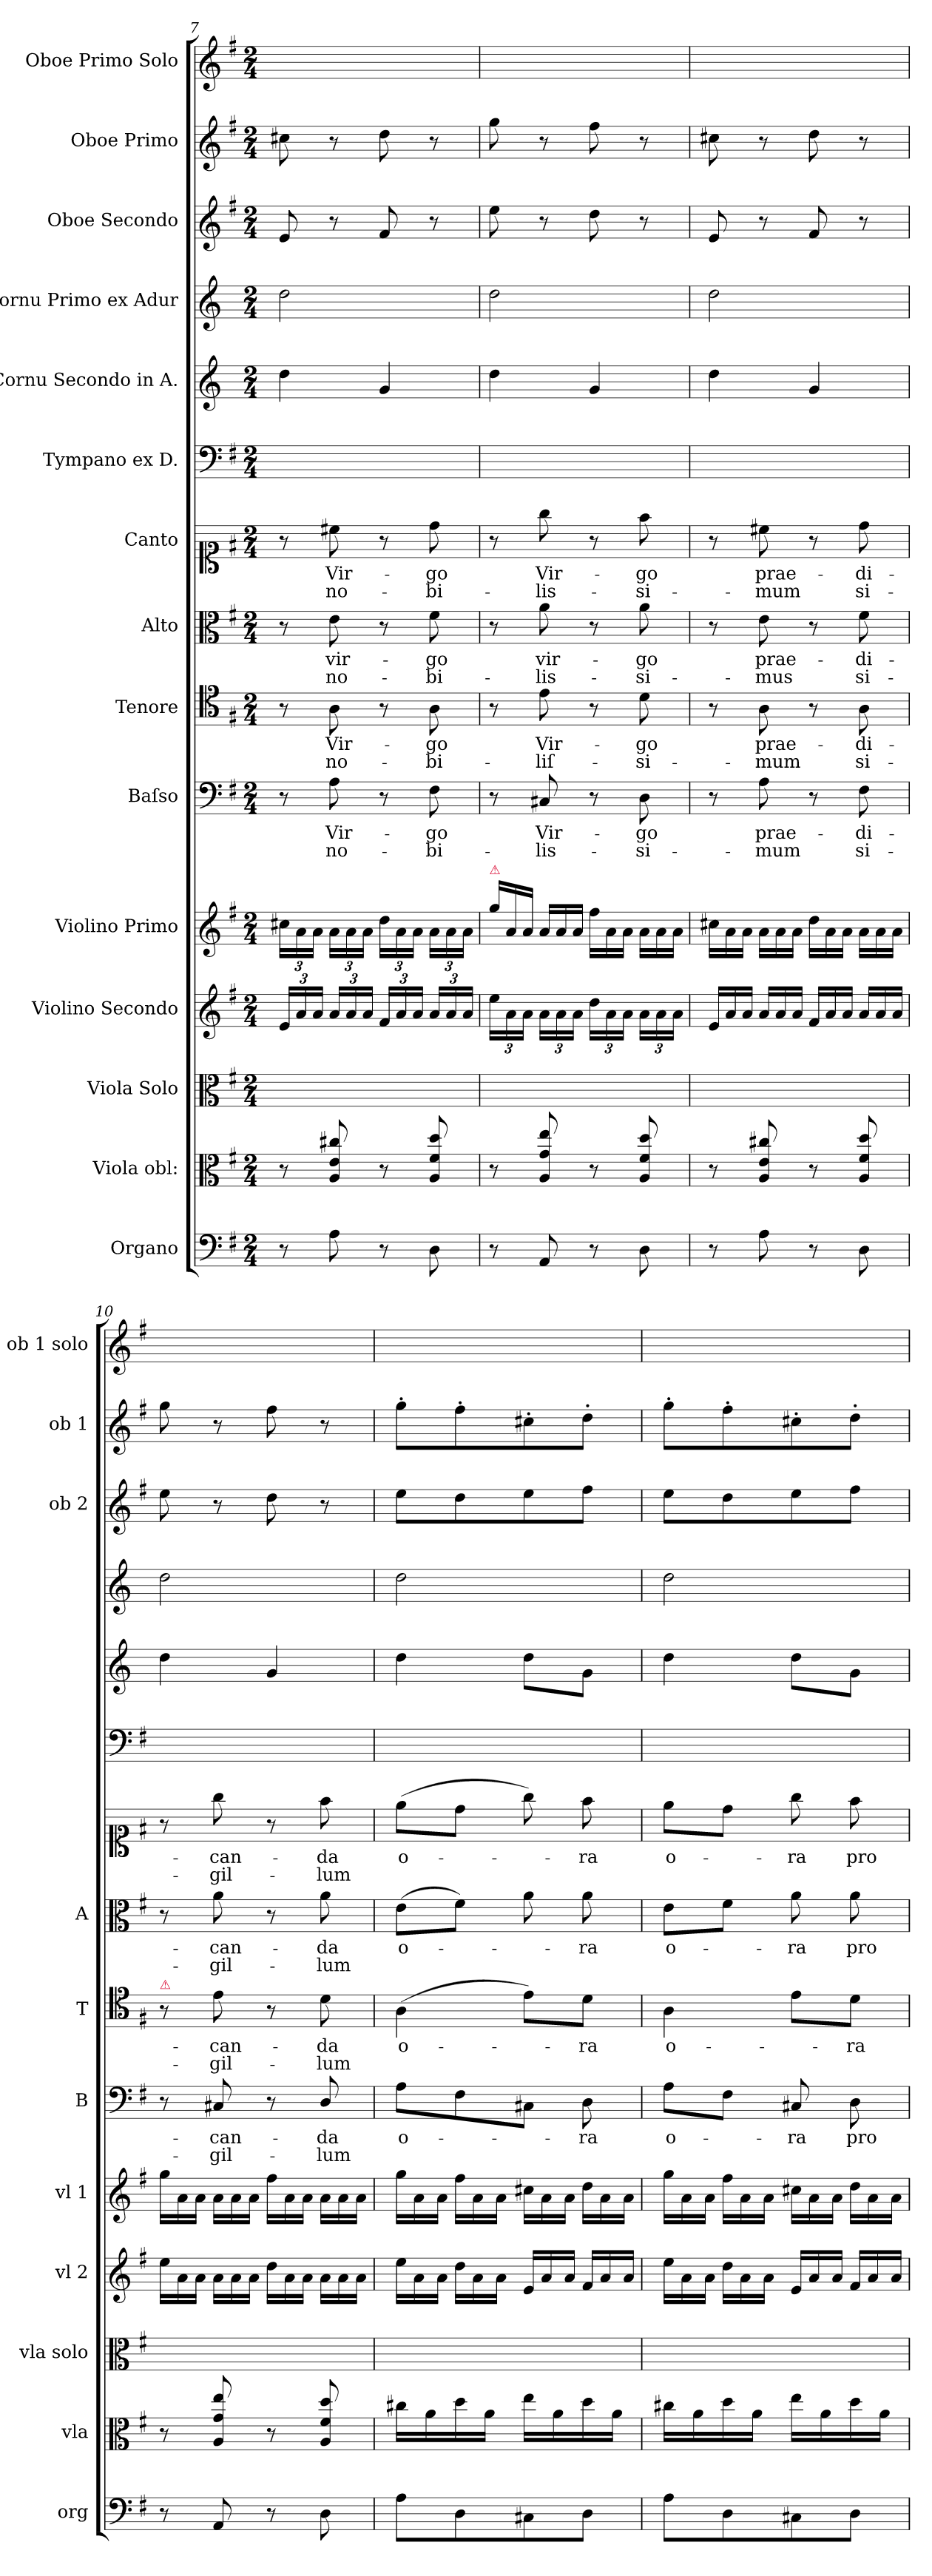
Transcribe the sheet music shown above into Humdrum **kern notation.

**kern	**kern	**kern	**kern	**kern	**dynam	**kern	**text	**text	**kern	**text	**text	**kern	**text	**text	**kern	**text	**text	**kern	**kern	**dynam	**kern	**dynam	**kern	**kern	**kern
*part15	*part14	*part13	*part12	*part11	*part11	*part10	*part10	*part10	*part9	*part9	*part9	*part8	*part8	*part8	*part7	*part7	*part7	*part6	*part5	*part5	*part4	*part4	*part3	*part2	*part1
*staff15	*staff14	*staff13	*staff12	*staff11	*staff11	*staff10	*staff10	*staff10	*staff9	*staff9	*staff9	*staff8	*staff8	*staff8	*staff7	*staff7	*staff7	*staff6	*staff5	*staff5	*staff4	*staff4	*staff3	*staff2	*staff1
*I"Organo	*I"Viola obl:	*I"Viola Solo	*I"Violino Secondo	*I"Violino Primo	*	*I"Baſso	*	*	*I"Tenore	*	*	*I"Alto	*	*	*I"Canto	*	*	*I"Tympano ex D.	*I"Cornu Secondo in A.	*	*I"Cornu Primo ex Adur	*	*I"Oboe Secondo	*I"Oboe Primo	*I"Oboe Primo Solo
*I'org	*I'vla	*I'vla solo	*I'vl 2	*I'vl 1	*	*I'B	*	*	*I'T	*	*	*I'A	*	*	*	*	*	*	*	*	*	*	*I'ob 2	*I'ob 1	*I'ob 1 solo
*clefF4	*clefC3	*clefC3	*clefG2	*clefG2	*	*clefF4	*	*	*clefC4	*	*	*clefC3	*	*	*clefC1	*	*	*clefF4	*clefG2	*	*clefG2	*	*clefG2	*clefG2	*clefG2
*	*	*	*	*	*	*	*	*	*	*	*	*	*	*	*	*	*	*	*ITrd3c5	*	*ITrd3c5	*	*	*	*
*k[f#]	*k[f#]	*k[f#]	*k[f#]	*k[f#]	*	*k[f#]	*	*	*k[f#]	*	*	*k[f#]	*	*	*k[f#]	*	*	*k[f#]	*k[f#]	*	*k[f#]	*	*k[f#]	*k[f#]	*k[f#]
*G:	*G:	*G:	*G:	*G:	*	*G:	*	*	*G:	*	*	*G:	*	*	*G:	*	*	*G:	*G:	*	*G:	*	*G:	*G:	*G:
*M2/4	*M2/4	*M2/4	*M2/4	*M2/4	*	*M2/4	*	*	*M2/4	*	*	*M2/4	*	*	*M2/4	*	*	*M2/4	*M2/4	*	*M2/4	*	*M2/4	*M2/4	*M2/4
=7	=7	=7	=7	=7	=7	=7	=7	=7	=7	=7	=7	=7	=7	=7	=7	=7	=7	=7	=7	=7	=7	=7	=7	=7	=7
8r	8r	2ryy	24e/LL	24cc#X\LL	.	8r	.	.	8r	.	.	8r	.	.	8r	.	.	2ryy	4a\	.	2a\	.	8e/	8cc#X\	2ryy
.	.	.	24a/	24a\	.	.	.	.	.	.	.	.	.	.	.	.	.	.	.	.	.	.	.	.	.
.	.	.	24a/JJ	24a\JJ	.	.	.	.	.	.	.	.	.	.	.	.	.	.	.	.	.	.	.	.	.
8A\	8A/ 8e/ 8cc#X/	.	24a/LL	24a\LL	.	8A\	Vir-	no-	8A\	Vir-	no-	8e\	vir-	no-	8cc#X\	Vir-	no-	.	.	.	.	.	8r	8r	.
.	.	.	24a/	24a\	.	.	.	.	.	.	.	.	.	.	.	.	.	.	.	.	.	.	.	.	.
.	.	.	24a/JJ	24a\JJ	.	.	.	.	.	.	.	.	.	.	.	.	.	.	.	.	.	.	.	.	.
8r	8r	.	24f#/LL	24dd\LL	.	8r	.	.	8r	.	.	8r	.	.	8r	.	.	.	4d/	.	.	.	8f#/	8dd\	.
.	.	.	24a/	24a\	.	.	.	.	.	.	.	.	.	.	.	.	.	.	.	.	.	.	.	.	.
.	.	.	24a/JJ	24a\JJ	.	.	.	.	.	.	.	.	.	.	.	.	.	.	.	.	.	.	.	.	.
8D\	8A/ 8f#/ 8dd/	.	24a/LL	24a\LL	.	8F#\	-go	-bi-	8A\	-go	-bi-	8f#\	-go	-bi-	8dd\	-go	-bi-	.	.	.	.	.	8r	8r	.
.	.	.	24a/	24a\	.	.	.	.	.	.	.	.	.	.	.	.	.	.	.	.	.	.	.	.	.
.	.	.	24a/JJ	24a\JJ	.	.	.	.	.	.	.	.	.	.	.	.	.	.	.	.	.	.	.	.	.
=8	=8	=8	=8	=8	=8	=8	=8	=8	=8	=8	=8	=8	=8	=8	=8	=8	=8	=8	=8	=8	=8	=8	=8	=8	=8
*	*	*	*	*Xtuplet	*	*	*	*	*	*	*	*	*	*	*	*	*	*	*	*	*	*	*	*	*
!	!	!	!	!LO:TX:a:color=crimson:t=⚠	!	!	!	!	!	!	!	!	!	!	!	!	!	!	!	!	!	!	!	!	!
8r	8r	2ryy	24ee\LL	24gg\LL	.	8r	.	.	8r	.	.	8r	.	.	8r	.	.	2ryy	4a\	.	2a\	.	8ee\	8gg\	2ryy
.	.	.	24a\	24a/	.	.	.	.	.	.	.	.	.	.	.	.	.	.	.	.	.	.	.	.	.
.	.	.	24a\JJ	24a/JJ	.	.	.	.	.	.	.	.	.	.	.	.	.	.	.	.	.	.	.	.	.
8AA/	8A/ 8g/ 8ee/	.	24a\LL	24a/LL	.	8C#X/	Vir-	-lis-	8e\	Vir-	-liſ-	8a\	vir-	-lis-	8gg\	Vir-	-lis-	.	.	.	.	.	8r	8r	.
.	.	.	24a\	24a/	.	.	.	.	.	.	.	.	.	.	.	.	.	.	.	.	.	.	.	.	.
.	.	.	24a\JJ	24a/JJ	.	.	.	.	.	.	.	.	.	.	.	.	.	.	.	.	.	.	.	.	.
8r	8r	.	24dd\LL	24ff#\LL	.	8r	.	.	8r	.	.	8r	.	.	8r	.	.	.	4d/	.	.	.	8dd\	8ff#\	.
.	.	.	24a\	24a\	.	.	.	.	.	.	.	.	.	.	.	.	.	.	.	.	.	.	.	.	.
.	.	.	24a\JJ	24a\JJ	.	.	.	.	.	.	.	.	.	.	.	.	.	.	.	.	.	.	.	.	.
8D\	8A/ 8f#/ 8dd/	.	24a\LL	24a\LL	.	8D\	-go	-si-	8d\	-go	-si-	8a\	-go	-si-	8ff#\	-go	-si-	.	.	.	.	.	8r	8r	.
.	.	.	24a\	24a\	.	.	.	.	.	.	.	.	.	.	.	.	.	.	.	.	.	.	.	.	.
.	.	.	24a\JJ	24a\JJ	.	.	.	.	.	.	.	.	.	.	.	.	.	.	.	.	.	.	.	.	.
=9	=9	=9	=9	=9	=9	=9	=9	=9	=9	=9	=9	=9	=9	=9	=9	=9	=9	=9	=9	=9	=9	=9	=9	=9	=9
*	*	*	*Xtuplet	*	*	*	*	*	*	*	*	*	*	*	*	*	*	*	*	*	*	*	*	*	*
!	!	!	!	!	!LO:DY:b	!	!	!	!	!	!	!	!	!	!	!	!	!	!	!LO:DY:b	!	!LO:DY:b	!	!	!
8r	8r	2ryy	24e/LL	24cc#X\LL	po	8r	.	.	8r	.	.	8r	.	.	8r	.	.	2ryy	4a\	po	2a\	po	8e/	8cc#X\	2ryy
.	.	.	24a/	24a\	.	.	.	.	.	.	.	.	.	.	.	.	.	.	.	.	.	.	.	.	.
.	.	.	24a/JJ	24a\JJ	.	.	.	.	.	.	.	.	.	.	.	.	.	.	.	.	.	.	.	.	.
8A\	8A/ 8e/ 8cc#X/	.	24a/LL	24a\LL	.	8A\	prae-	-mum	8A\	prae-	-mum	8e\	prae-	-mus	8cc#X\	prae-	-mum	.	.	.	.	.	8r	8r	.
.	.	.	24a/	24a\	.	.	.	.	.	.	.	.	.	.	.	.	.	.	.	.	.	.	.	.	.
.	.	.	24a/JJ	24a\JJ	.	.	.	.	.	.	.	.	.	.	.	.	.	.	.	.	.	.	.	.	.
8r	8r	.	24f#/LL	24dd\LL	.	8r	.	.	8r	.	.	8r	.	.	8r	.	.	.	4d/	.	.	.	8f#/	8dd\	.
.	.	.	24a/	24a\	.	.	.	.	.	.	.	.	.	.	.	.	.	.	.	.	.	.	.	.	.
.	.	.	24a/JJ	24a\JJ	.	.	.	.	.	.	.	.	.	.	.	.	.	.	.	.	.	.	.	.	.
8D\	8A/ 8f#/ 8dd/	.	24a/LL	24a\LL	.	8F#\	-di-	si-	8A\	-di-	si-	8f#\	-di-	si-	8dd\	-di-	si-	.	.	.	.	.	8r	8r	.
.	.	.	24a/	24a\	.	.	.	.	.	.	.	.	.	.	.	.	.	.	.	.	.	.	.	.	.
.	.	.	24a/JJ	24a\JJ	.	.	.	.	.	.	.	.	.	.	.	.	.	.	.	.	.	.	.	.	.
=10	=10	=10	=10	=10	=10	=10	=10	=10	=10	=10	=10	=10	=10	=10	=10	=10	=10	=10	=10	=10	=10	=10	=10	=10	=10
!	!	!	!	!	!	!	!	!	!LO:TX:a:color=crimson:t=⚠	!	!	!	!	!	!	!	!	!	!	!	!	!	!	!	!
8r	8r	2ryy	24ee\LL	24gg\LL	.	8r	.	.	8r	.	.	8r	.	.	8r	.	.	2ryy	4a\	.	2a\	.	8ee\	8gg\	2ryy
.	.	.	24a\	24a\	.	.	.	.	.	.	.	.	.	.	.	.	.	.	.	.	.	.	.	.	.
.	.	.	24a\JJ	24a\JJ	.	.	.	.	.	.	.	.	.	.	.	.	.	.	.	.	.	.	.	.	.
8AA/	8A/ 8g/ 8ee/	.	24a\LL	24a\LL	.	8C#X/	-can-	-gil-	8e\	-can-	-gil-	8a\	-can-	-gil-	8gg\	-can-	-gil-	.	.	.	.	.	8r	8r	.
.	.	.	24a\	24a\	.	.	.	.	.	.	.	.	.	.	.	.	.	.	.	.	.	.	.	.	.
.	.	.	24a\JJ	24a\JJ	.	.	.	.	.	.	.	.	.	.	.	.	.	.	.	.	.	.	.	.	.
8r	8r	.	24dd\LL	24ff#\LL	.	8r	.	.	8r	.	.	8r	.	.	8r	.	.	.	4d/	.	.	.	8dd\	8ff#\	.
.	.	.	24a\	24a\	.	.	.	.	.	.	.	.	.	.	.	.	.	.	.	.	.	.	.	.	.
.	.	.	24a\JJ	24a\JJ	.	.	.	.	.	.	.	.	.	.	.	.	.	.	.	.	.	.	.	.	.
8D\	8A/ 8f#/ 8dd/	.	24a\LL	24a\LL	.	8D/	-da	-lum	8d\	-da	-lum	8a\	-da	-lum	8ff#\	-da	-lum	.	.	.	.	.	8r	8r	.
.	.	.	24a\	24a\	.	.	.	.	.	.	.	.	.	.	.	.	.	.	.	.	.	.	.	.	.
.	.	.	24a\JJ	24a\JJ	.	.	.	.	.	.	.	.	.	.	.	.	.	.	.	.	.	.	.	.	.
=11	=11	=11	=11	=11	=11	=11	=11	=11	=11	=11	=11	=11	=11	=11	=11	=11	=11	=11	=11	=11	=11	=11	=11	=11	=11
!	!	!	!	!	!LO:DY:b	!	!	!	!	!	!	!	!	!	!	!	!	!	!	!LO:DY:b	!	!LO:DY:b	!	!	!
8A\L	16cc#X\LL	2ryy	24ee\LL	24gg\LL	for.	8A\L	o-	.	(4A\	o-	.	(8e\L	o-	.	(8ee\L	o-	.	2ryy	4a\	for	2a\	for	8ee\L	8gg'\L	2ryy
.	.	.	24a\	24a\	.	.	.	.	.	.	.	.	.	.	.	.	.	.	.	.	.	.	.	.	.
.	16a\	.	.	.	.	.	.	.	.	.	.	.	.	.	.	.	.	.	.	.	.	.	.	.	.
.	.	.	24a\JJ	24a\JJ	.	.	.	.	.	.	.	.	.	.	.	.	.	.	.	.	.	.	.	.	.
8D\	16dd\	.	24dd\LL	24ff#\LL	.	8F#\	.	.	.	.	.	8f#\J)	.	.	8dd\J	.	.	.	.	.	.	.	8dd\	8ff#'\	.
.	.	.	24a\	24a\	.	.	.	.	.	.	.	.	.	.	.	.	.	.	.	.	.	.	.	.	.
.	16a\JJ	.	.	.	.	.	.	.	.	.	.	.	.	.	.	.	.	.	.	.	.	.	.	.	.
.	.	.	24a\JJ	24a\JJ	.	.	.	.	.	.	.	.	.	.	.	.	.	.	.	.	.	.	.	.	.
8C#X\	16ee\LL	.	24e/LL	24cc#X\LL	.	8C#X\J	.	.	8e\L)	.	.	8a\	.	.	8gg\)	.	.	.	8a\L	.	.	.	8ee\	8cc#X'\	.
.	.	.	24a/	24a\	.	.	.	.	.	.	.	.	.	.	.	.	.	.	.	.	.	.	.	.	.
.	16a\	.	.	.	.	.	.	.	.	.	.	.	.	.	.	.	.	.	.	.	.	.	.	.	.
.	.	.	24a/JJ	24a\JJ	.	.	.	.	.	.	.	.	.	.	.	.	.	.	.	.	.	.	.	.	.
8D\J	16dd\	.	24f#/LL	24dd\LL	.	8D\	-ra	.	8d\J	-ra	.	8a\	-ra	.	8ff#\	-ra	.	.	8d\J	.	.	.	8ff#\J	8dd'\J	.
.	.	.	24a/	24a\	.	.	.	.	.	.	.	.	.	.	.	.	.	.	.	.	.	.	.	.	.
.	16a\JJ	.	.	.	.	.	.	.	.	.	.	.	.	.	.	.	.	.	.	.	.	.	.	.	.
.	.	.	24a/JJ	24a\JJ	.	.	.	.	.	.	.	.	.	.	.	.	.	.	.	.	.	.	.	.	.
=12	=12	=12	=12	=12	=12	=12	=12	=12	=12	=12	=12	=12	=12	=12	=12	=12	=12	=12	=12	=12	=12	=12	=12	=12	=12
8A\L	16cc#X\LL	2ryy	24ee\LL	24gg\LL	.	8A\L	o-	.	4A\	o-	.	8e\L	o-	.	8ee\L	o-	.	2ryy	4a\	.	2a\	.	8ee\L	8gg'\L	2ryy
.	.	.	24a\	24a\	.	.	.	.	.	.	.	.	.	.	.	.	.	.	.	.	.	.	.	.	.
.	16a\	.	.	.	.	.	.	.	.	.	.	.	.	.	.	.	.	.	.	.	.	.	.	.	.
.	.	.	24a\JJ	24a\JJ	.	.	.	.	.	.	.	.	.	.	.	.	.	.	.	.	.	.	.	.	.
8D\	16dd\	.	24dd\LL	24ff#\LL	.	8F#\J	.	.	.	.	.	8f#\J	.	.	8dd\J	.	.	.	.	.	.	.	8dd\	8ff#'\	.
.	.	.	24a\	24a\	.	.	.	.	.	.	.	.	.	.	.	.	.	.	.	.	.	.	.	.	.
.	16a\JJ	.	.	.	.	.	.	.	.	.	.	.	.	.	.	.	.	.	.	.	.	.	.	.	.
.	.	.	24a\JJ	24a\JJ	.	.	.	.	.	.	.	.	.	.	.	.	.	.	.	.	.	.	.	.	.
8C#X\	16ee\LL	.	24e/LL	24cc#X\LL	.	8C#X/	-ra	.	8e\L	.	.	8a\	-ra	.	8gg\	-ra	.	.	8a\L	.	.	.	8ee\	8cc#X'\	.
.	.	.	24a/	24a\	.	.	.	.	.	.	.	.	.	.	.	.	.	.	.	.	.	.	.	.	.
.	16a\	.	.	.	.	.	.	.	.	.	.	.	.	.	.	.	.	.	.	.	.	.	.	.	.
.	.	.	24a/JJ	24a\JJ	.	.	.	.	.	.	.	.	.	.	.	.	.	.	.	.	.	.	.	.	.
8D\J	16dd\	.	24f#/LL	24dd\LL	.	8D\	pro	.	8d\J	-ra	.	8a\	pro	.	8ff#\	pro	.	.	8d\J	.	.	.	8ff#\J	8dd'\J	.
.	.	.	24a/	24a\	.	.	.	.	.	.	.	.	.	.	.	.	.	.	.	.	.	.	.	.	.
.	16a\JJ	.	.	.	.	.	.	.	.	.	.	.	.	.	.	.	.	.	.	.	.	.	.	.	.
.	.	.	24a/JJ	24a\JJ	.	.	.	.	.	.	.	.	.	.	.	.	.	.	.	.	.	.	.	.	.
=	=	=	=	=	=	=	=	=	=	=	=	=	=	=	=	=	=	=	=	=	=	=	=	=	=
*-	*-	*-	*-	*-	*-	*-	*-	*-	*-	*-	*-	*-	*-	*-	*-	*-	*-	*-	*-	*-	*-	*-	*-	*-	*-
